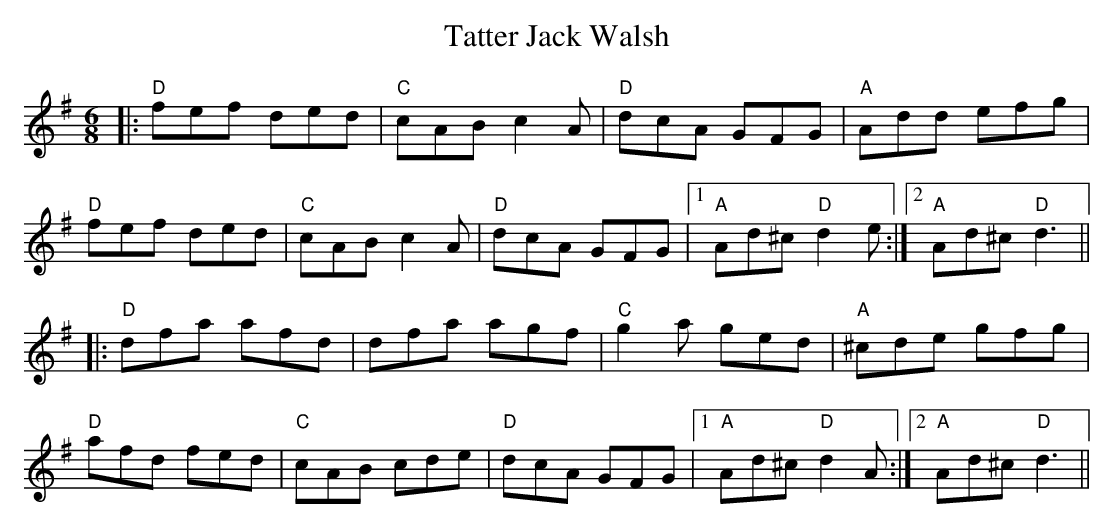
X:1
T: Tatter Jack Walsh
M: 6/8
L: 1/8
K: Dmix
|:"D"fef ded|"C"cAB c2 A|"D"dcA GFG|"A"Add efg|
"D"fef ded|"C"cAB c2 A|"D"dcA GFG|1 "A"Ad^c "D"d2e:|2 "A"Ad^c "D"d3||
|:"D"dfa afd|dfa agf|"C"g2 a ged|"A"^cde gfg|
"D"afd fed|"C"cAB cde|"D"dcA GFG|1 "A"Ad^c "D"d2A:|2 "A"Ad^c "D"d3||
